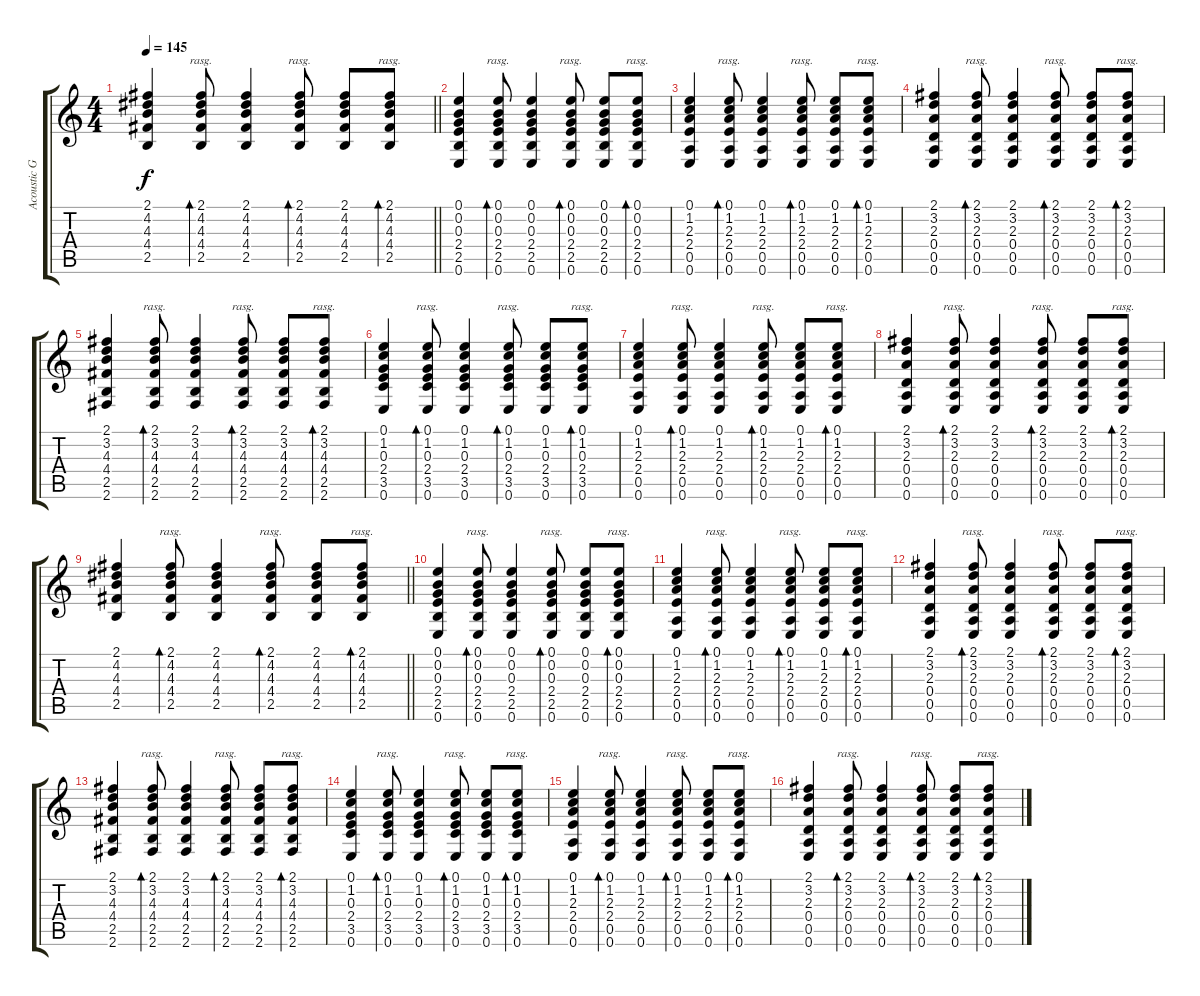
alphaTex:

\track ("Acoustic Guitar (Steel)" "Acoustic G") {instrument acousticguitarsteel}
\staff {score tabs}
\tuning (E4 B3 G3 D3 A2 E2) {hide}
\ts (4 4)
\tempo 145
\clef g2
\barLineRight lightlight
\ks c
(2.1 4.2 4.3 4.4 2.5).4{dy f} (2.1 4.2 4.3 4.4 2.5).8{bd 30 rasg ii} (2.1 4.2 4.3 4.4 2.5).4 (2.1 4.2 4.3 4.4 2.5).8{bd 30 rasg ii} (2.1 4.2 4.3 4.4 2.5).8 (2.1 4.2 4.3 4.4 2.5).8{bd 30 rasg ii} |
(0.1 0.2 0.3 2.4 2.5 0.6).4 (0.1 0.2 0.3 2.4 2.5 0.6).8{bd 30 rasg ii} (0.1 0.2 0.3 2.4 2.5 0.6).4 (0.1 0.2 0.3 2.4 2.5 0.6).8{bd 30 rasg ii} (0.1 0.2 0.3 2.4 2.5 0.6).8 (0.1 0.2 0.3 2.4 2.5 0.6).8{bd 30 rasg ii} |
(0.1 1.2 2.3 2.4 0.5 0.6).4 (0.1 1.2 2.3 2.4 0.5 0.6).8{bd 30 rasg ii} (0.1 1.2 2.3 2.4 0.5 0.6).4 (0.1 1.2 2.3 2.4 0.5 0.6).8{bd 30 rasg ii} (0.1 1.2 2.3 2.4 0.5 0.6).8 (0.1 1.2 2.3 2.4 0.5 0.6).8{bd 30 rasg ii} |
(2.1 3.2 2.3 0.4 0.5 0.6).4 (2.1 3.2 2.3 0.4 0.5 0.6).8{bd 30 rasg ii} (2.1 3.2 2.3 0.4 0.5 0.6).4 (2.1 3.2 2.3 0.4 0.5 0.6).8{bd 30 rasg ii} (2.1 3.2 2.3 0.4 0.5 0.6).8 (2.1 3.2 2.3 0.4 0.5 0.6).8{bd 30 rasg ii} |
(2.1 3.2 4.3 4.4 2.5 2.6).4 (2.1 3.2 4.3 4.4 2.5 2.6).8{bd 30 rasg ii} (2.1 3.2 4.3 4.4 2.5 2.6).4 (2.1 3.2 4.3 4.4 2.5 2.6).8{bd 30 rasg ii} (2.1 3.2 4.3 4.4 2.5 2.6).8 (2.1 3.2 4.3 4.4 2.5 2.6).8{bd 30 rasg ii} |
(0.1 1.2 0.3 2.4 3.5 0.6).4 (0.1 1.2 0.3 2.4 3.5 0.6).8{bd 30 rasg ii} (0.1 1.2 0.3 2.4 3.5 0.6).4 (0.1 1.2 0.3 2.4 3.5 0.6).8{bd 30 rasg ii} (0.1 1.2 0.3 2.4 3.5 0.6).8 (0.1 1.2 0.3 2.4 3.5 0.6).8{bd 30 rasg ii} |
(0.1 1.2 2.3 2.4 0.5 0.6).4 (0.1 1.2 2.3 2.4 0.5 0.6).8{bd 30 rasg ii} (0.1 1.2 2.3 2.4 0.5 0.6).4 (0.1 1.2 2.3 2.4 0.5 0.6).8{bd 30 rasg ii} (0.1 1.2 2.3 2.4 0.5 0.6).8 (0.1 1.2 2.3 2.4 0.5 0.6).8{bd 30 rasg ii} |
(2.1 3.2 2.3 0.4 0.5 0.6).4 (2.1 3.2 2.3 0.4 0.5 0.6).8{bd 30 rasg ii} (2.1 3.2 2.3 0.4 0.5 0.6).4 (2.1 3.2 2.3 0.4 0.5 0.6).8{bd 30 rasg ii} (2.1 3.2 2.3 0.4 0.5 0.6).8 (2.1 3.2 2.3 0.4 0.5 0.6).8{bd 30 rasg ii} |
\barLineRight lightlight
(2.1 4.2 4.3 4.4 2.5).4 (2.1 4.2 4.3 4.4 2.5).8{bd 30 rasg ii} (2.1 4.2 4.3 4.4 2.5).4 (2.1 4.2 4.3 4.4 2.5).8{bd 30 rasg ii} (2.1 4.2 4.3 4.4 2.5).8 (2.1 4.2 4.3 4.4 2.5).8{bd 30 rasg ii} |
(0.1 0.2 0.3 2.4 2.5 0.6).4 (0.1 0.2 0.3 2.4 2.5 0.6).8{bd 30 rasg ii} (0.1 0.2 0.3 2.4 2.5 0.6).4 (0.1 0.2 0.3 2.4 2.5 0.6).8{bd 30 rasg ii} (0.1 0.2 0.3 2.4 2.5 0.6).8 (0.1 0.2 0.3 2.4 2.5 0.6).8{bd 30 rasg ii} |
(0.1 1.2 2.3 2.4 0.5 0.6).4 (0.1 1.2 2.3 2.4 0.5 0.6).8{bd 30 rasg ii} (0.1 1.2 2.3 2.4 0.5 0.6).4 (0.1 1.2 2.3 2.4 0.5 0.6).8{bd 30 rasg ii} (0.1 1.2 2.3 2.4 0.5 0.6).8 (0.1 1.2 2.3 2.4 0.5 0.6).8{bd 30 rasg ii} |
(2.1 3.2 2.3 0.4 0.5 0.6).4 (2.1 3.2 2.3 0.4 0.5 0.6).8{bd 30 rasg ii} (2.1 3.2 2.3 0.4 0.5 0.6).4 (2.1 3.2 2.3 0.4 0.5 0.6).8{bd 30 rasg ii} (2.1 3.2 2.3 0.4 0.5 0.6).8 (2.1 3.2 2.3 0.4 0.5 0.6).8{bd 30 rasg ii} |
(2.1 3.2 4.3 4.4 2.5 2.6).4 (2.1 3.2 4.3 4.4 2.5 2.6).8{bd 30 rasg ii} (2.1 3.2 4.3 4.4 2.5 2.6).4 (2.1 3.2 4.3 4.4 2.5 2.6).8{bd 30 rasg ii} (2.1 3.2 4.3 4.4 2.5 2.6).8 (2.1 3.2 4.3 4.4 2.5 2.6).8{bd 30 rasg ii} |
(0.1 1.2 0.3 2.4 3.5 0.6).4 (0.1 1.2 0.3 2.4 3.5 0.6).8{bd 30 rasg ii} (0.1 1.2 0.3 2.4 3.5 0.6).4 (0.1 1.2 0.3 2.4 3.5 0.6).8{bd 30 rasg ii} (0.1 1.2 0.3 2.4 3.5 0.6).8 (0.1 1.2 0.3 2.4 3.5 0.6).8{bd 30 rasg ii} |
(0.1 1.2 2.3 2.4 0.5 0.6).4 (0.1 1.2 2.3 2.4 0.5 0.6).8{bd 30 rasg ii} (0.1 1.2 2.3 2.4 0.5 0.6).4 (0.1 1.2 2.3 2.4 0.5 0.6).8{bd 30 rasg ii} (0.1 1.2 2.3 2.4 0.5 0.6).8 (0.1 1.2 2.3 2.4 0.5 0.6).8{bd 30 rasg ii} |
(2.1 3.2 2.3 0.4 0.5 0.6).4 (2.1 3.2 2.3 0.4 0.5 0.6).8{bd 30 rasg ii} (2.1 3.2 2.3 0.4 0.5 0.6).4 (2.1 3.2 2.3 0.4 0.5 0.6).8{bd 30 rasg ii} (2.1 3.2 2.3 0.4 0.5 0.6).8 (2.1 3.2 2.3 0.4 0.5 0.6).8{bd 30 rasg ii}
